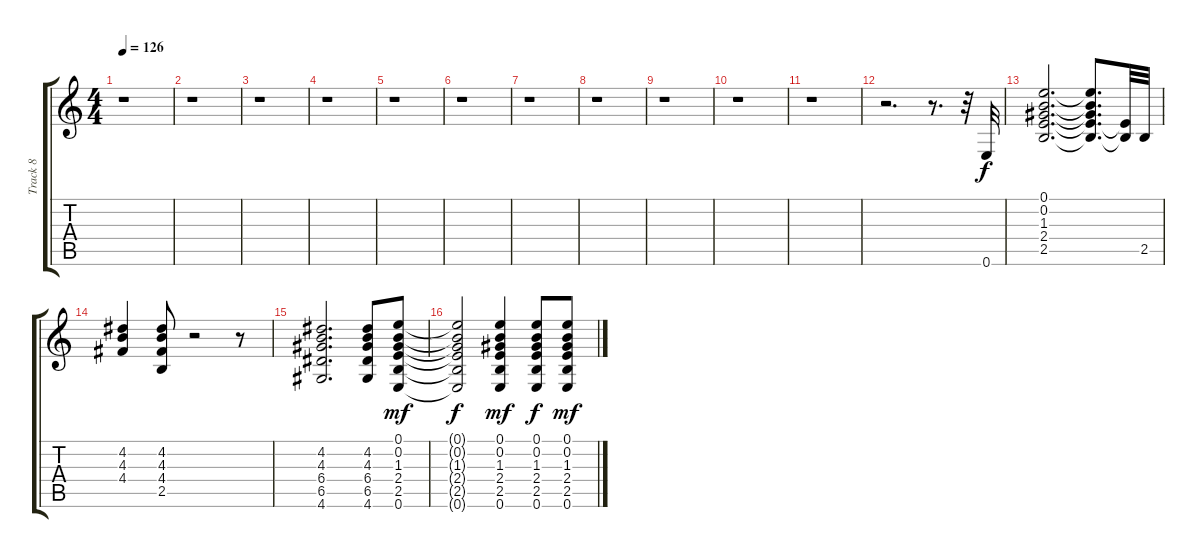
\track ("Track 8" "Track 8") {instrument overdrivenguitar}
\staff {score tabs}
\tuning (E4 B3 G3 D3 A2 E2) {hide}
\ts (4 4)
\tempo 126
\clef g2
\ks c
r.1{dy f} |
r.1 |
r.1 |
r.1 |
r.1 |
r.1 |
r.1 |
r.1 |
r.1 |
r.1 |
r.1 |
r.2{d} r.8{d} r.32 0.6.32 |
(0.1 0.2 1.3 2.4 2.5).2{d} (0.1{t} 0.2{t} 1.3{t} 2.4{t} 2.5{t}).8{d} (2.4{t} 2.5{t}).32 2.5.32 |
(4.2 4.3 4.4).4 (4.2 4.3 4.4 2.5).8 r.2 r.8 |
(4.2 4.3 6.4 6.5 4.6).2{d} (4.2 4.3 6.4 6.5 4.6).8 (0.1 0.2 1.3 2.4 2.5 0.6).8{dy mf} |
(0.1{t} 0.2{t} 1.3{t} 2.4{t} 2.5{t} 0.6{t}).2{dy f} (0.1 0.2 1.3 2.4 2.5 0.6).4{dy mf} (0.1 0.2 1.3 2.4 2.5 0.6).8{dy f} (0.1 0.2 1.3 2.4 2.5 0.6).8{dy mf}
